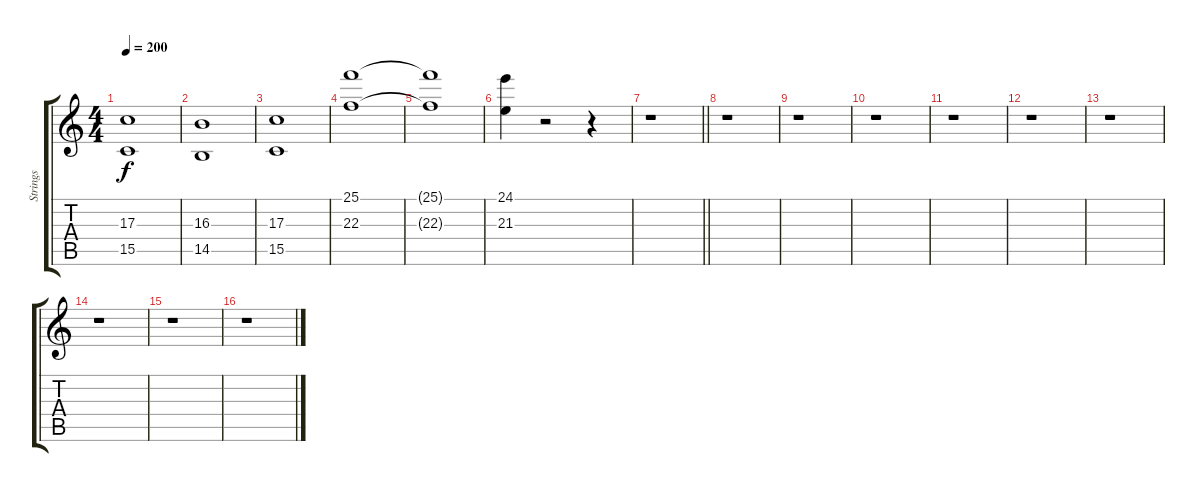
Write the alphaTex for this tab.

\track ("Strings" "Strings") {instrument stringensemble1}
\staff {score tabs}
\tuning (E4 B3 G3 D3 A2 E2) {hide}
\ts (4 4)
\tempo 200
\clef g2
\ks c
(17.3 15.5).1{dy f} |
(16.3 14.5).1 |
(17.3 15.5).1 |
(25.1 22.3).1 |
(25.1{t} 22.3{t}).1 |
(24.1 21.3).4 r.2 r.4 |
\barLineRight lightlight
r.1 |
\section ("" "")
r.1 |
r.1 |
r.1 |
r.1 |
r.1 |
r.1 |
r.1 |
r.1 |
r.1
